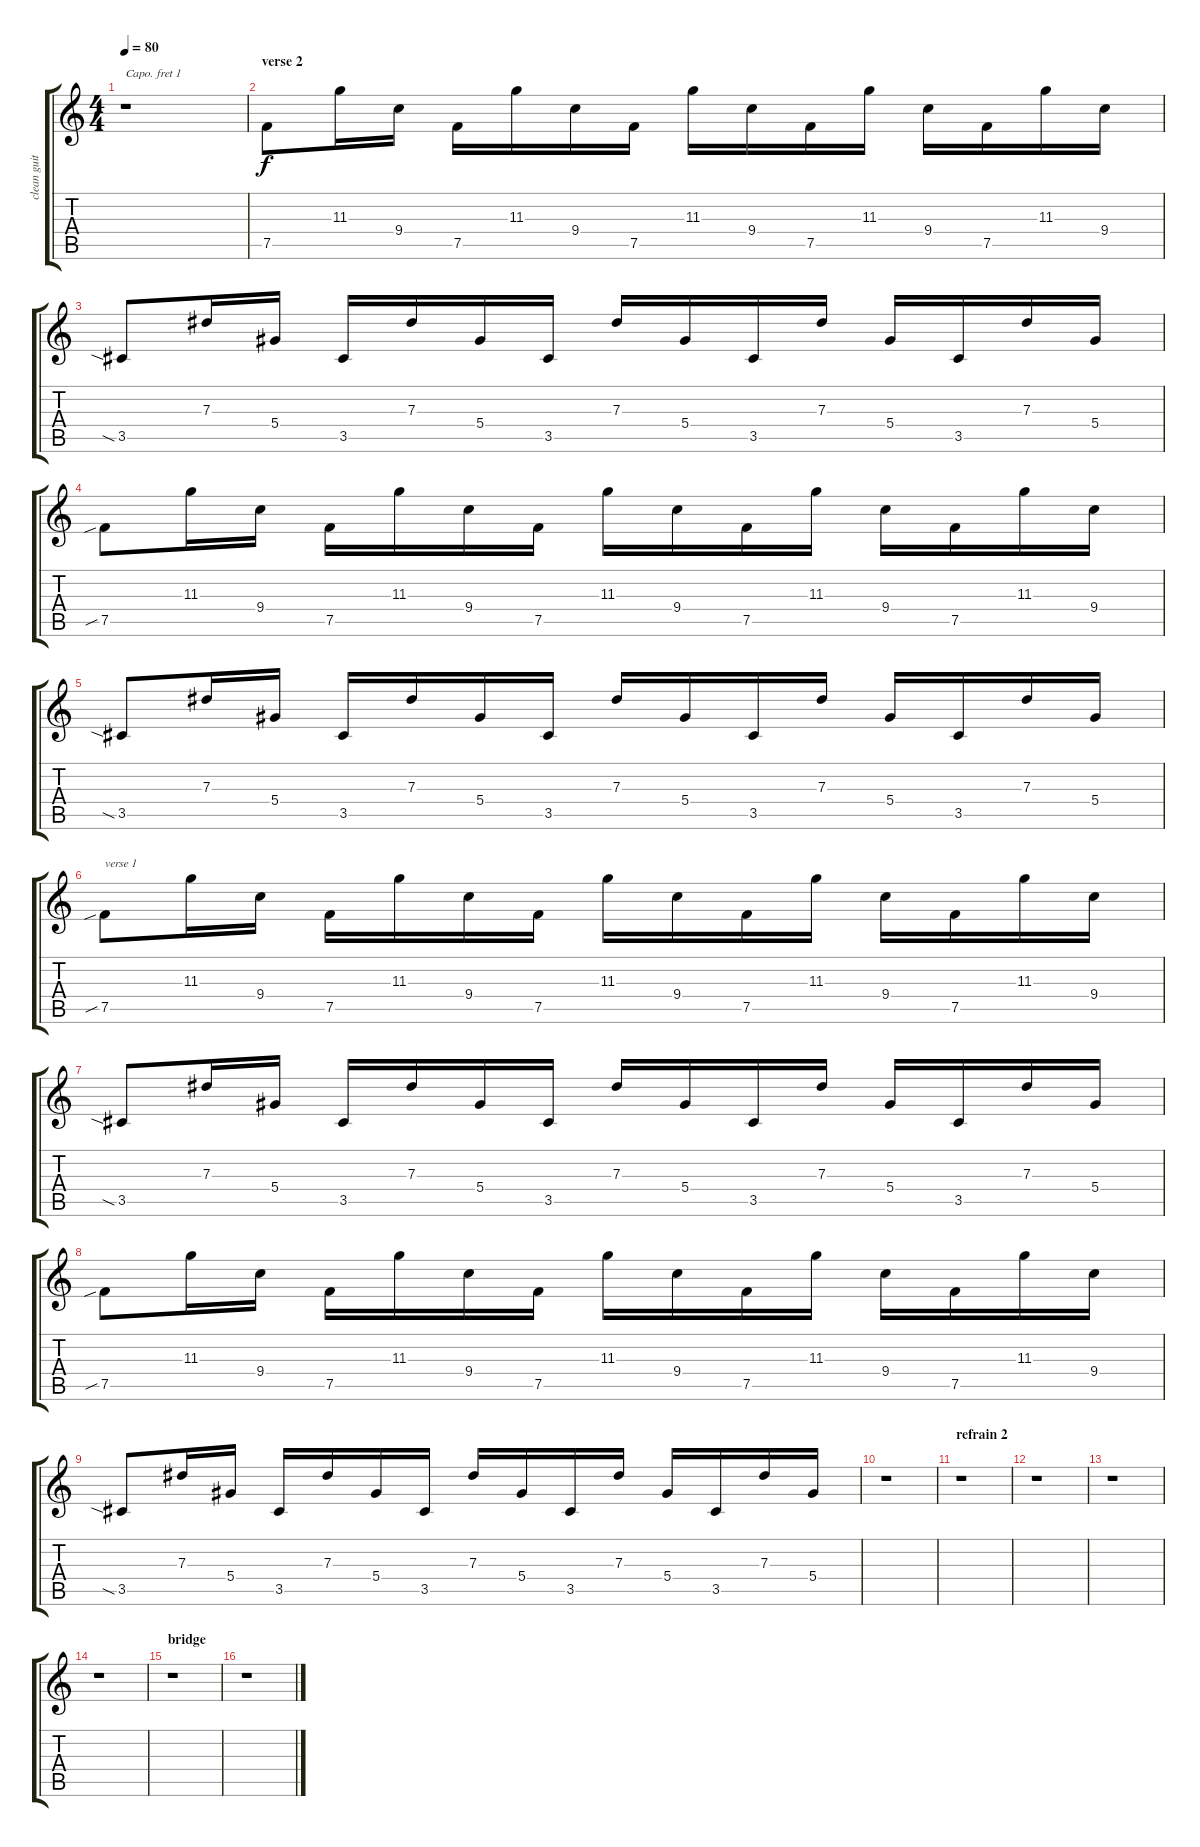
\track ("clean guitar" "clean guit") {instrument electricguitarclean}
\staff {score tabs}
\capo 1
\tuning (B3 B3 G3 D3 A2 E2) {hide}
\ts (4 4)
\tempo 80
\clef g2
\ks c
r.1{dy f} |
\section ("" "verse 2")
7.5.8 11.3.16 9.4.16 7.5.16 11.3.16 9.4.16 7.5.16 11.3.16 9.4.16 7.5.16 11.3.16 9.4.16 7.5.16 11.3.16 9.4.16 |
3.5{sia}.8 7.3.16 5.4.16 3.5.16 7.3.16 5.4.16 3.5.16 7.3.16 5.4.16 3.5.16 7.3.16 5.4.16 3.5.16 7.3.16 5.4.16 |
7.5{sib}.8 11.3.16 9.4.16 7.5.16 11.3.16 9.4.16 7.5.16 11.3.16 9.4.16 7.5.16 11.3.16 9.4.16 7.5.16 11.3.16 9.4.16 |
3.5{sia}.8 7.3.16 5.4.16 3.5.16 7.3.16 5.4.16 3.5.16 7.3.16 5.4.16 3.5.16 7.3.16 5.4.16 3.5.16 7.3.16 5.4.16 |
7.5{sib}.8{txt "verse 1"} 11.3.16 9.4.16 7.5.16 11.3.16 9.4.16 7.5.16 11.3.16 9.4.16 7.5.16 11.3.16 9.4.16 7.5.16 11.3.16 9.4.16 |
3.5{sia}.8 7.3.16 5.4.16 3.5.16 7.3.16 5.4.16 3.5.16 7.3.16 5.4.16 3.5.16 7.3.16 5.4.16 3.5.16 7.3.16 5.4.16 |
7.5{sib}.8 11.3.16 9.4.16 7.5.16 11.3.16 9.4.16 7.5.16 11.3.16 9.4.16 7.5.16 11.3.16 9.4.16 7.5.16 11.3.16 9.4.16 |
3.5{sia}.8 7.3.16 5.4.16 3.5.16 7.3.16 5.4.16 3.5.16 7.3.16 5.4.16 3.5.16 7.3.16 5.4.16 3.5.16 7.3.16 5.4.16 |
r.1 |
\section ("" "refrain 2")
r.1 |
r.1 |
r.1 |
r.1 |
\section ("" "bridge")
r.1 |
r.1
